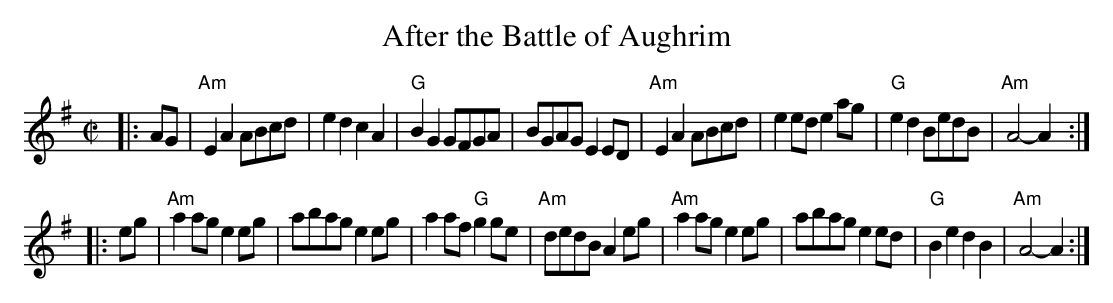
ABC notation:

X:1
T:After the Battle of Aughrim
M:C|
K:ADor
|:AG|"Am"E2A2 ABcd | e2d2 c2A2 |"G" B2G2 GFGA | BGAG E2ED |\
"Am"E2A2 ABcd | e2ed e2ag | "G"e2d2 BedB | "Am"A4-A2 :|
|:eg|"Am"a2ag e2eg | abag e2eg | a2af "G"g2ge |"Am" dedB A2 eg |\
"Am"a2ag e2eg | abag e2ed | "G"B2e2 d2B2 |"Am" A4-A2 :|
